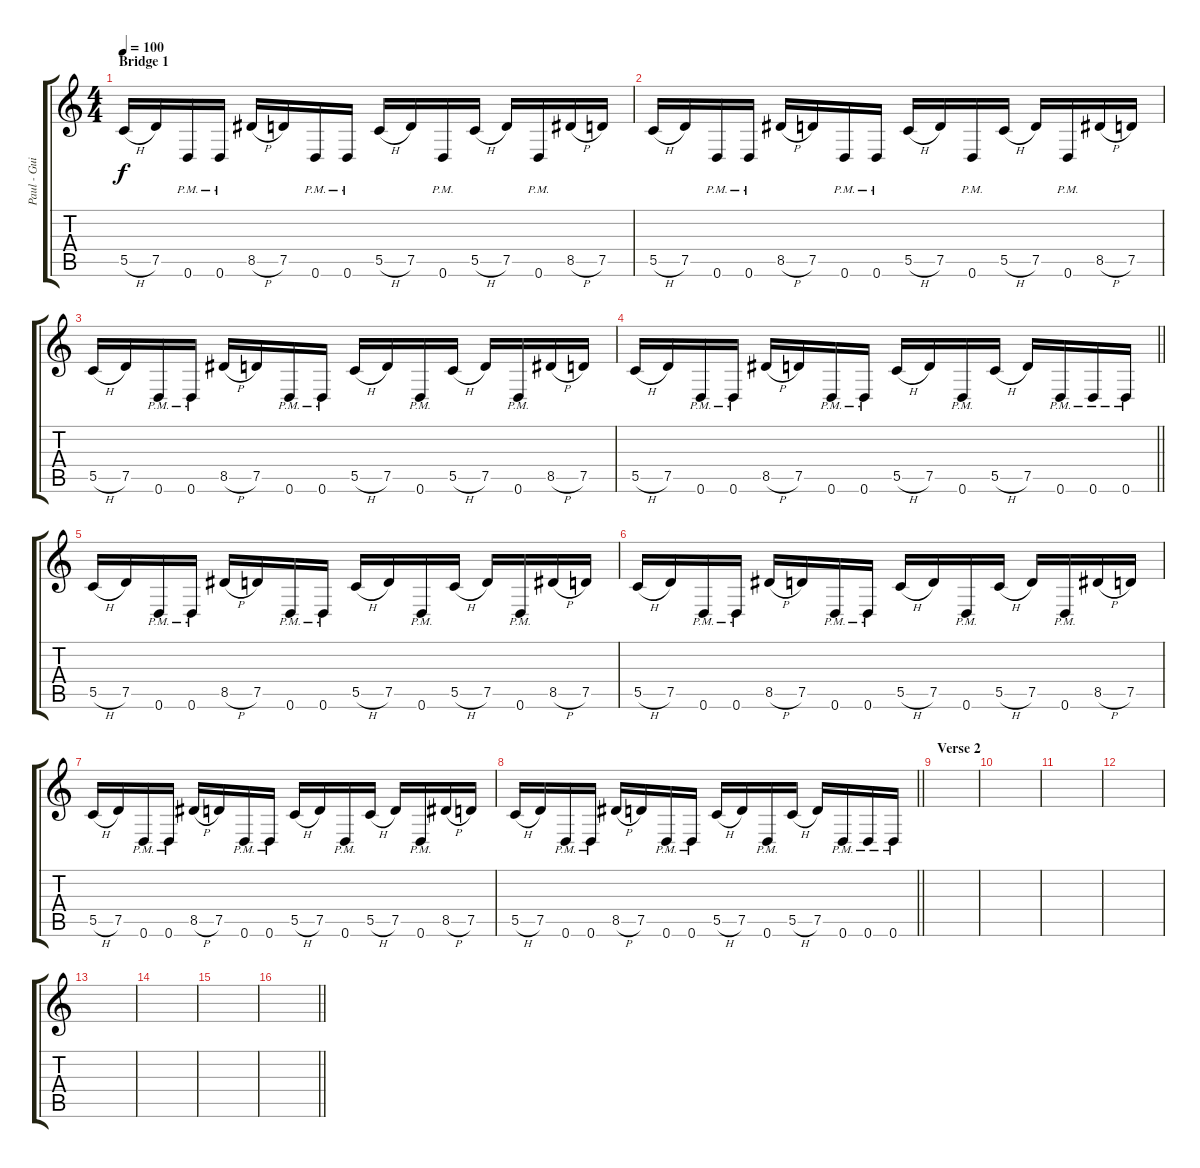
\track ("Paul - Guitar 2" "Paul - Gui") {instrument distortionguitar}
\staff {score tabs}
\tuning (D4 A3 F3 C3 G2 D2) {hide}
\ts (4 4)
\section ("" "Bridge 1")
\tempo 100
\clef g2
\ks c
5.5{h}.16{dy f} 7.5.16 0.6{pm}.16 0.6{pm}.16 8.5{h}.16 7.5.16 0.6{pm}.16 0.6{pm}.16 5.5{h}.16 7.5.16 0.6{pm}.16 5.5{h}.16 7.5.16 0.6{pm}.16 8.5{h}.16 7.5.16 |
5.5{h}.16 7.5.16 0.6{pm}.16 0.6{pm}.16 8.5{h}.16 7.5.16 0.6{pm}.16 0.6{pm}.16 5.5{h}.16 7.5.16 0.6{pm}.16 5.5{h}.16 7.5.16 0.6{pm}.16 8.5{h}.16 7.5.16 |
5.5{h}.16 7.5.16 0.6{pm}.16 0.6{pm}.16 8.5{h}.16 7.5.16 0.6{pm}.16 0.6{pm}.16 5.5{h}.16 7.5.16 0.6{pm}.16 5.5{h}.16 7.5.16 0.6{pm}.16 8.5{h}.16 7.5.16 |
\barLineRight lightlight
5.5{h}.16 7.5.16 0.6{pm}.16 0.6{pm}.16 8.5{h}.16 7.5.16 0.6{pm}.16 0.6{pm}.16 5.5{h}.16 7.5.16 0.6{pm}.16 5.5{h}.16 7.5.16 0.6{pm}.16 0.6{pm}.16 0.6{pm}.16 |
5.5{h}.16 7.5.16 0.6{pm}.16 0.6{pm}.16 8.5{h}.16 7.5.16 0.6{pm}.16 0.6{pm}.16 5.5{h}.16 7.5.16 0.6{pm}.16 5.5{h}.16 7.5.16 0.6{pm}.16 8.5{h}.16 7.5.16 |
5.5{h}.16 7.5.16 0.6{pm}.16 0.6{pm}.16 8.5{h}.16 7.5.16 0.6{pm}.16 0.6{pm}.16 5.5{h}.16 7.5.16 0.6{pm}.16 5.5{h}.16 7.5.16 0.6{pm}.16 8.5{h}.16 7.5.16 |
5.5{h}.16 7.5.16 0.6{pm}.16 0.6{pm}.16 8.5{h}.16 7.5.16 0.6{pm}.16 0.6{pm}.16 5.5{h}.16 7.5.16 0.6{pm}.16 5.5{h}.16 7.5.16 0.6{pm}.16 8.5{h}.16 7.5.16 |
\barLineRight lightlight
5.5{h}.16 7.5.16 0.6{pm}.16 0.6{pm}.16 8.5{h}.16 7.5.16 0.6{pm}.16 0.6{pm}.16 5.5{h}.16 7.5.16 0.6{pm}.16 5.5{h}.16 7.5.16 0.6{pm}.16 0.6{pm}.16 0.6{pm}.16 |
\section ("" "Verse 2")
|
|
|
|
|
|
|
\barLineRight lightlight
